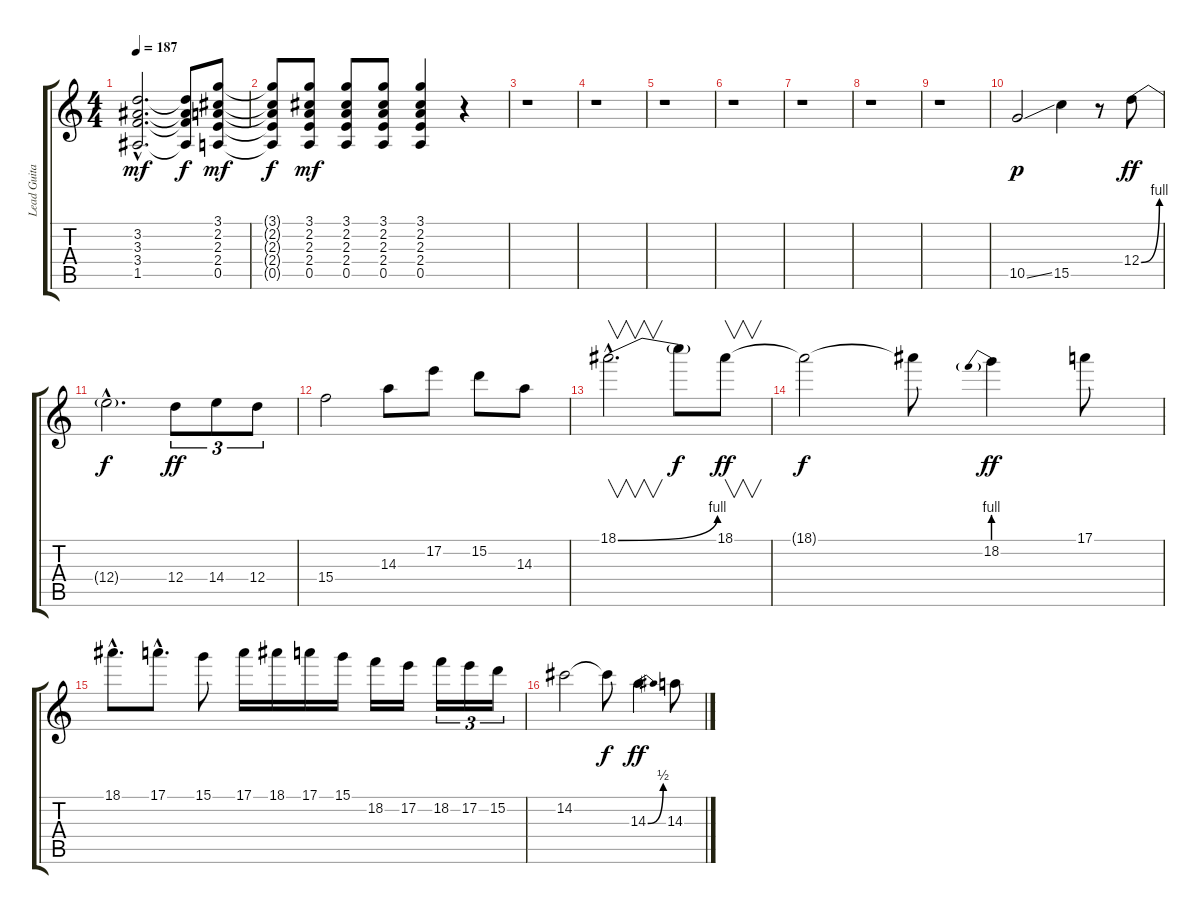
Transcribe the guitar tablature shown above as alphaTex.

\track ("Lead Guitar" "Lead Guita") {instrument distortionguitar}
\staff {score tabs}
\tuning (E4 B3 G3 D3 A2 E2) {hide}
\ts (4 4)
\tempo 187
\clef g2
\ks c
(3.2{hac} 3.3{hac} 3.4{hac} 1.5{hac}).2{d dy mf} (3.2{t} 3.3{t} 3.4{t} 1.5{t}).8{dy f} (3.1 2.2 2.3 2.4 0.5).8{dy mf} |
(3.1{t} 2.2{t} 2.3{t} 2.4{t} 0.5{t}).8{dy f} (3.1 2.2 2.3 2.4 0.5).8{dy mf} (3.1 2.2 2.3 2.4 0.5).8 (3.1 2.2 2.3 2.4 0.5).8 (3.1 2.2 2.3 2.4 0.5).4 r.4 |
r.1 |
r.1 |
r.1 |
r.1 |
r.1 |
r.1 |
r.1 |
10.5{ss}.2{dy p balance 8} 15.5.4 r.8 12.4{be (bend 0 0 60 4)}.8{dy ff} |
12.4{hac t}.2{d dy f} 12.4.8{tu (3 2) dy ff} 14.4.8{tu (3 2)} 12.4.8{tu (3 2)} |
15.4.2 14.3.8 17.2.8 15.2.8 14.3.8 |
18.1{be (bend 0 0 60 4) hac}.2{v d} 18.1{t}.8{dy f} 18.1.8{v dy ff} |
18.1{t}.2{dy f} 18.1{t}.8 18.2{be (prebend 0 4 60 4)}.4{dy ff} 17.1.8 |
18.1{hac}.8{d} 17.1{hac}.8{d} 15.1.8 17.1.16 18.1.16 17.1.16 15.1.16 18.2.16 17.2.16 18.2.16{tu (3 2)} 17.2.16{tu (3 2)} 15.2.16{tu (3 2)} |
14.2.2 14.2{t}.8{dy f} 14.3{be (bend 0 0 60 2)}.4{dy ff} 14.3.8
